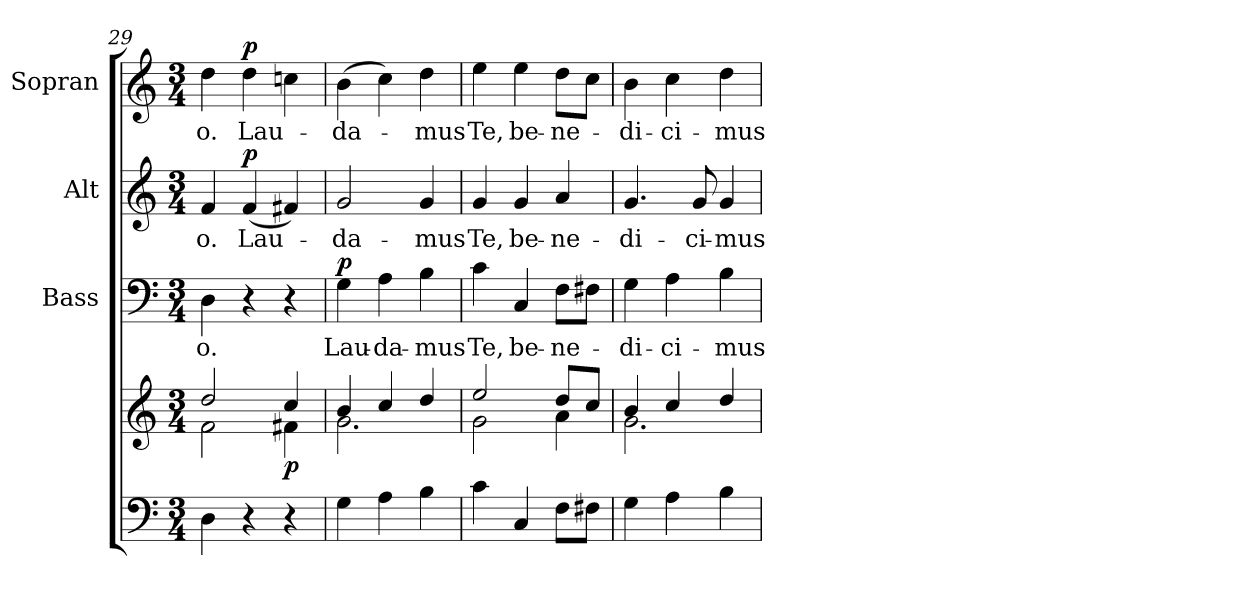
**kern	**kern	**dynam	**kern	**text	**dynam	**kern	**text	**dynam	**kern	**text	**dynam
*part4	*part4	*part4	*part3	*part3	*part3	*part2	*part2	*part2	*part1	*part1	*part1
*staff5	*staff4	*staff4/5	*staff3	*staff3	*staff3	*staff2	*staff2	*staff2	*staff1	*staff1	*staff1
*	*	*	*I"Bass	*	*	*I"Alt	*	*	*I"Sopran	*	*
*	*	*	*I'B.	*	*	*I'A.	*	*	*I'S.	*	*
*clefF4	*clefG2	*	*clefF4	*	*	*clefG2	*	*	*clefG2	*	*
*k[]	*k[]	*	*k[]	*	*	*k[]	*	*	*k[]	*	*
*C:	*C:	*	*C:	*	*	*C:	*	*	*C:	*	*
*M3/4	*M3/4	*	*M3/4	*	*	*M3/4	*	*	*M3/4	*	*
=29	=29	=29	=29	=29	=29	=29	=29	=29	=29	=29	=29
*	*^	*	*	*	*	*	*	*	*	*	*
!	!	!	!	!	!LO:LY:b	!	!	!LO:LY:b	!	!	!LO:LY:b	!
4D\	2dd/	2f\	.	4D\	-o.	.	4f/	-o.	.	4dd\	-o.	.
!	!	!	!	!	!	!	!	!LO:LY:b	!LO:DY:a	!	!LO:LY:b	!LO:DY:a
4r	.	.	.	4r	.	.	(<4f/	Lau-	p	4dd\	Lau-	p
!	!	!	!LO:DY:b	!	!	!	!	!	!	!	!	!
4r	4cc/	4f#X\	p	4r	.	.	4f#X/)	.	.	4ccn\	.	.
=30	=30	=30	=30	=30	=30	=30	=30	=30	=30	=30	=30	=30
!	!	!	!	!	!LO:LY:b	!LO:DY:a	!	!LO:LY:b	!	!	!LO:LY:b	!
4G\	4b/	2.g\	.	4G\	Lau-	p	2g/	-da-	.	(>4b\	-da-	.
!	!	!	!	!	!LO:LY:b	!	!	!	!	!	!	!
4A\	4cc/	.	.	4A\	-da-	.	.	.	.	4cc\)	.	.
!	!	!	!	!	!LO:LY:b	!	!	!LO:LY:b	!	!	!LO:LY:b	!
4B\	4dd/	.	.	4B\	-mus	.	4g/	-mus	.	4dd\	-mus	.
=31	=31	=31	=31	=31	=31	=31	=31	=31	=31	=31	=31	=31
!	!	!	!	!	!LO:LY:b	!	!	!LO:LY:b	!	!	!LO:LY:b	!
4c\	2ee/	2g\	.	4c\	Te,	.	4g/	Te,	.	4ee\	Te,	.
!	!	!	!	!	!LO:LY:b	!	!	!LO:LY:b	!	!	!LO:LY:b	!
4C/	.	.	.	4C/	be-	.	4g/	be-	.	4ee\	be-	.
!	!	!	!	!	!LO:LY:b	!	!	!LO:LY:b	!	!	!LO:LY:b	!
8F\L	8dd/L	4a\	.	8F\L	-ne-	.	4a/	-ne-	.	8dd\L	-ne-	.
8F#X\J	8cc/J	.	.	8F#X\J	.	.	.	.	.	8cc\J	.	.
!!LO:LB:g=z
=32	=32	=32	=32	=32	=32	=32	=32	=32	=32	=32	=32	=32
!	!	!	!	!	!LO:LY:b	!	!	!LO:LY:b	!	!	!LO:LY:b	!
4G\	4b/	2.g\	.	4G\	-di-	.	4.g/	-di-	.	4b\	-di-	.
!	!	!	!	!	!LO:LY:b	!	!	!	!	!	!LO:LY:b	!
4A\	4cc/	.	.	4A\	-ci-	.	.	.	.	4cc\	-ci-	.
!	!	!	!	!	!	!	!	!LO:LY:b	!	!	!	!
.	.	.	.	.	.	.	8g/	-ci-	.	.	.	.
!	!	!	!	!	!LO:LY:b	!	!	!LO:LY:b	!	!	!LO:LY:b	!
4B\	4dd/	.	.	4B\	-mus	.	4g/	-mus	.	4dd\	-mus	.
*	*v	*v	*	*	*	*	*	*	*	*	*	*
=	=	=	=	=	=	=	=	=	=	=	=
*-	*-	*-	*-	*-	*-	*-	*-	*-	*-	*-	*-
